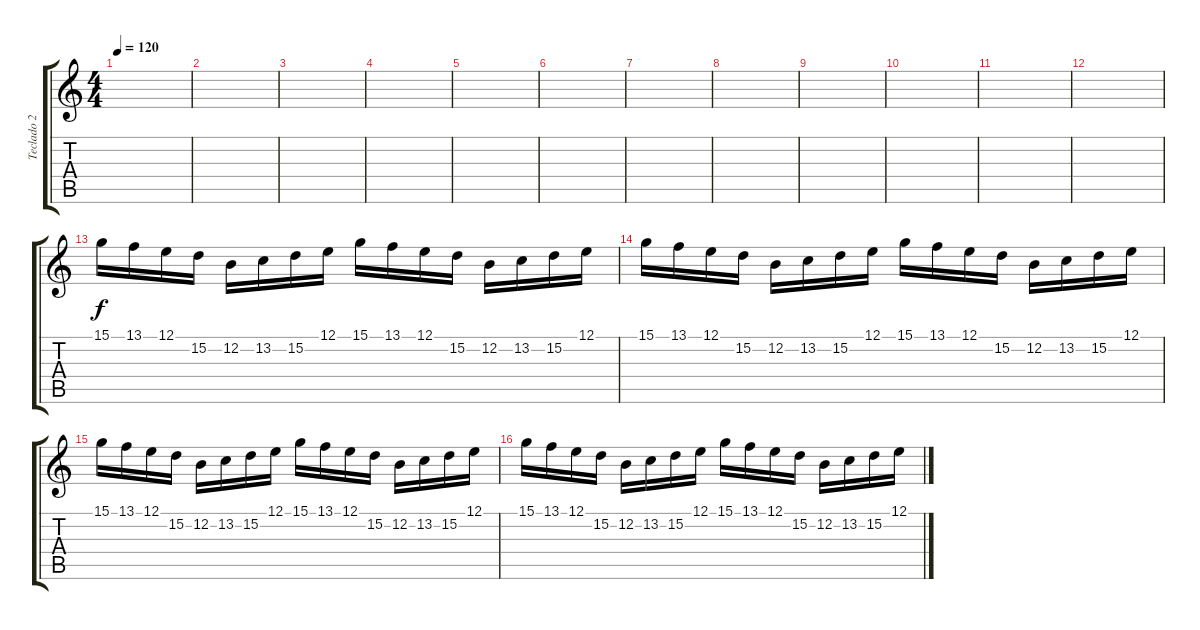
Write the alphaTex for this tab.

\track ("Teclado 2 (Harpsichord)" "Teclado 2 ") {instrument harpsichord}
\staff {score tabs}
\tuning (E4 B3 G3 D3 A2 E2) {hide}
\ts (4 4)
\tempo 120
\clef g2
\ks c
|
|
|
|
|
|
|
|
|
|
|
|
15.1.16 13.1.16 12.1.16 15.2.16 12.2.16 13.2.16 15.2.16 12.1.16 15.1.16 13.1.16 12.1.16 15.2.16 12.2.16 13.2.16 15.2.16 12.1.16 |
15.1.16 13.1.16 12.1.16 15.2.16 12.2.16 13.2.16 15.2.16 12.1.16 15.1.16 13.1.16 12.1.16 15.2.16 12.2.16 13.2.16 15.2.16 12.1.16 |
15.1.16 13.1.16 12.1.16 15.2.16 12.2.16 13.2.16 15.2.16 12.1.16 15.1.16 13.1.16 12.1.16 15.2.16 12.2.16 13.2.16 15.2.16 12.1.16 |
15.1.16 13.1.16 12.1.16 15.2.16 12.2.16 13.2.16 15.2.16 12.1.16 15.1.16 13.1.16 12.1.16 15.2.16 12.2.16 13.2.16 15.2.16 12.1.16
